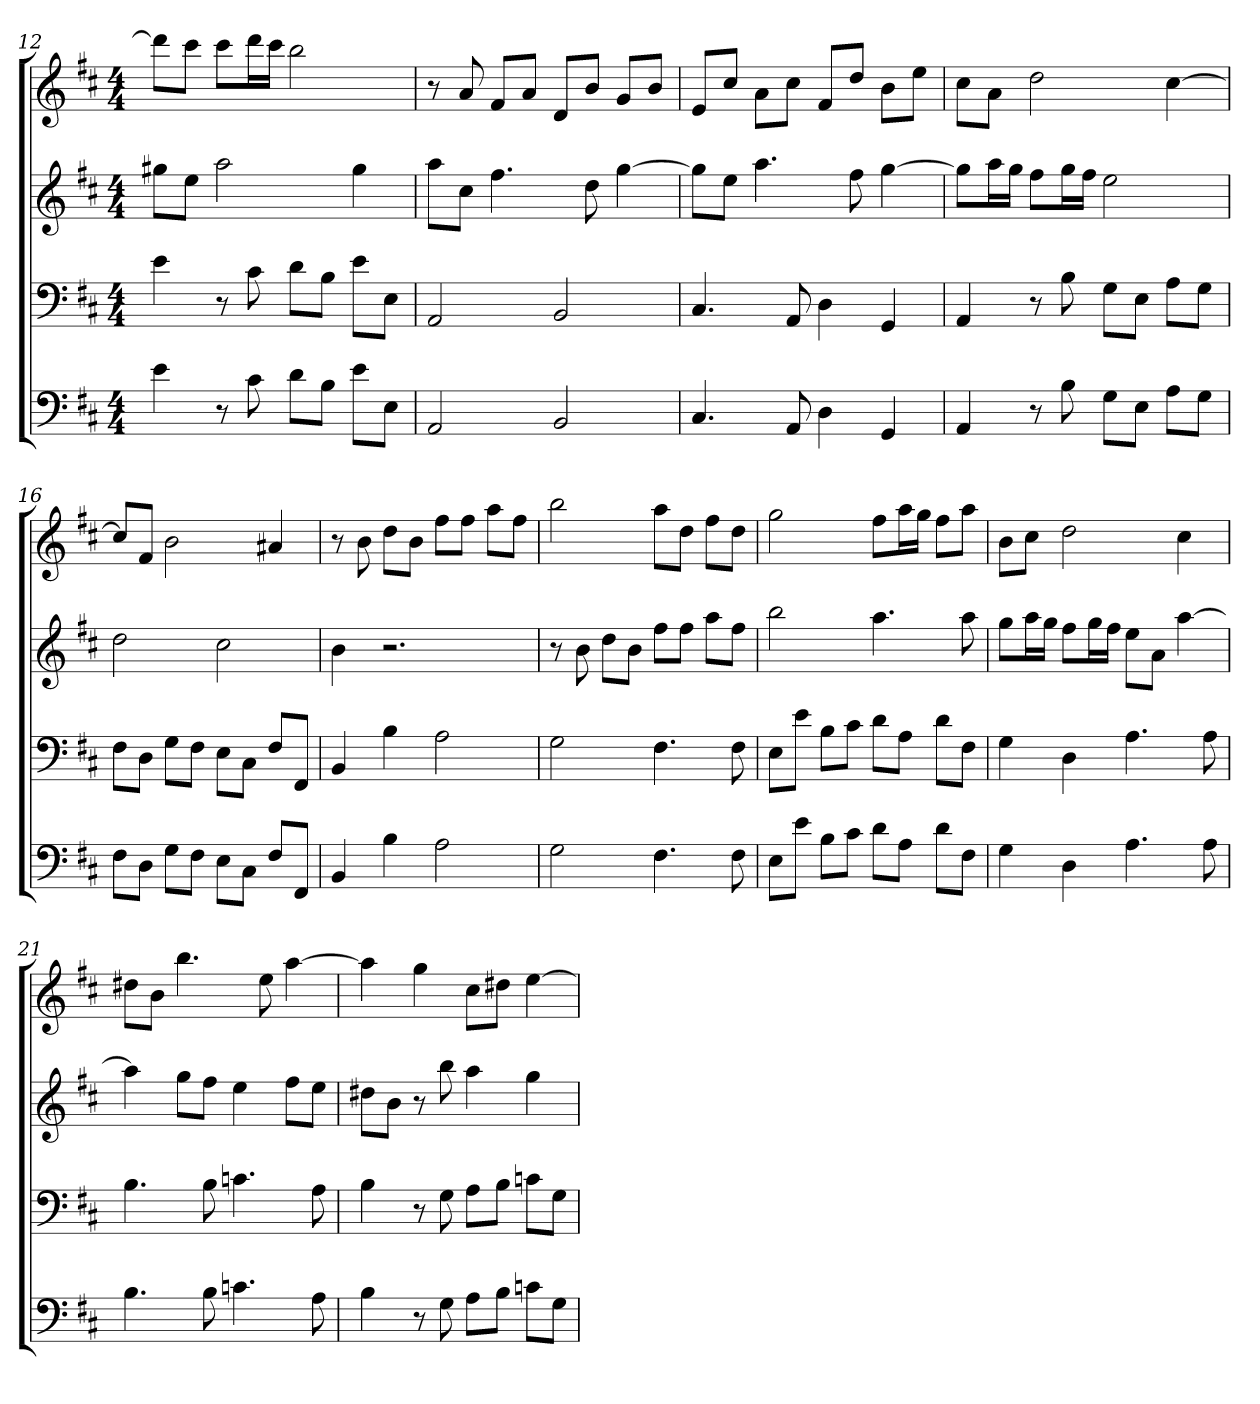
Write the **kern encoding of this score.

**kern	**kern	**kern	**kern
*part4	*part3	*part2	*part1
*staff4	*staff3	*staff2	*staff1
*k[f#c#]	*k[f#c#]	*k[f#c#]	*k[f#c#]
*D:	*D:	*D:	*D:
*M4/4	*M4/4	*M4/4	*M4/4
=12	=12	=12	=12
4e	4e	8gg#XL	8dddL]
.	.	8eeJ	8ccc#J
8r	8r	2aa	8ccc#L
8c#	8c#	.	16dddL
.	.	.	16ccc#JJ
8dL	8dL	.	2bb
8BJ	8BJ	.	.
8eL	8eL	4gg#	.
8EJ	8EJ	.	.
=13	=13	=13	=13
2AA	2AA	8aaL	8r
.	.	8cc#J	8a
.	.	4.ff#	8f#L
.	.	.	8aJ
2BB	2BB	.	8dL
.	.	8dd	8bJ
.	.	[4gg	8gL
.	.	.	8bJ
=14	=14	=14	=14
4.C#	4.C#	8ggL]	8eL
.	.	8eeJ	8cc#J
.	.	4.aa	8aL
8AA	8AA	.	8cc#J
4D	4D	.	8f#L
.	.	8ff#	8ddJ
4GG	4GG	[4gg	8bL
.	.	.	8eeJ
=15	=15	=15	=15
4AA	4AA	8ggL]	8cc#L
.	.	16aaL	8aJ
.	.	16ggJJ	.
8r	8r	8ff#L	2dd
8B	8B	16ggL	.
.	.	16ff#JJ	.
8GL	8GL	2ee	.
8EJ	8EJ	.	.
8AL	8AL	.	[4cc#
8GJ	8GJ	.	.
=16	=16	=16	=16
8F#L	8F#L	2dd	8cc#L]
8DJ	8DJ	.	8f#J
8GL	8GL	.	2b
8F#J	8F#J	.	.
8EL	8EL	2cc#	.
8C#J	8C#J	.	.
8F#L	8F#L	.	4a#X
8FF#J	8FF#J	.	.
=17	=17	=17	=17
4BB	4BB	4b	8r
.	.	.	8b
4B	4B	2.r	8ddL
.	.	.	8bJ
2A	2A	.	8ff#L
.	.	.	8ff#J
.	.	.	8aaL
.	.	.	8ff#J
=18	=18	=18	=18
2G	2G	8r	2bb
.	.	8b	.
.	.	8ddL	.
.	.	8bJ	.
4.F#	4.F#	8ff#L	8aaL
.	.	8ff#J	8ddJ
.	.	8aaL	8ff#L
8F#	8F#	8ff#J	8ddJ
=19	=19	=19	=19
8EL	8EL	2bb	2gg
8eJ	8eJ	.	.
8BL	8BL	.	.
8c#J	8c#J	.	.
8dL	8dL	4.aa	8ff#L
8AJ	8AJ	.	16aaL
.	.	.	16ggJJ
8dL	8dL	.	8ff#L
8F#J	8F#J	8aa	8aaJ
=20	=20	=20	=20
4G	4G	8ggL	8bL
.	.	16aaL	8cc#J
.	.	16ggJJ	.
4D	4D	8ff#L	2dd
.	.	16ggL	.
.	.	16ff#JJ	.
4.A	4.A	8eeL	.
.	.	8aJ	.
.	.	[4aa	4cc#
8A	8A	.	.
=21	=21	=21	=21
4.B	4.B	4aa]	8dd#XL
.	.	.	8bJ
.	.	8ggL	4.bb
8B	8B	8ff#J	.
4.cn	4.cn	4ee	.
.	.	.	8ee
.	.	8ff#L	[4aa
8A	8A	8eeJ	.
=22	=22	=22	=22
4B	4B	8dd#XL	4aa]
.	.	8bJ	.
8r	8r	8r	4gg
8G	8G	8bb	.
8AL	8AL	4aa	8cc#L
8BJ	8BJ	.	8dd#XJ
8cnL	8cnL	4gg	[4ee
8GJ	8GJ	.	.
=	=	=	=
*-	*-	*-	*-
